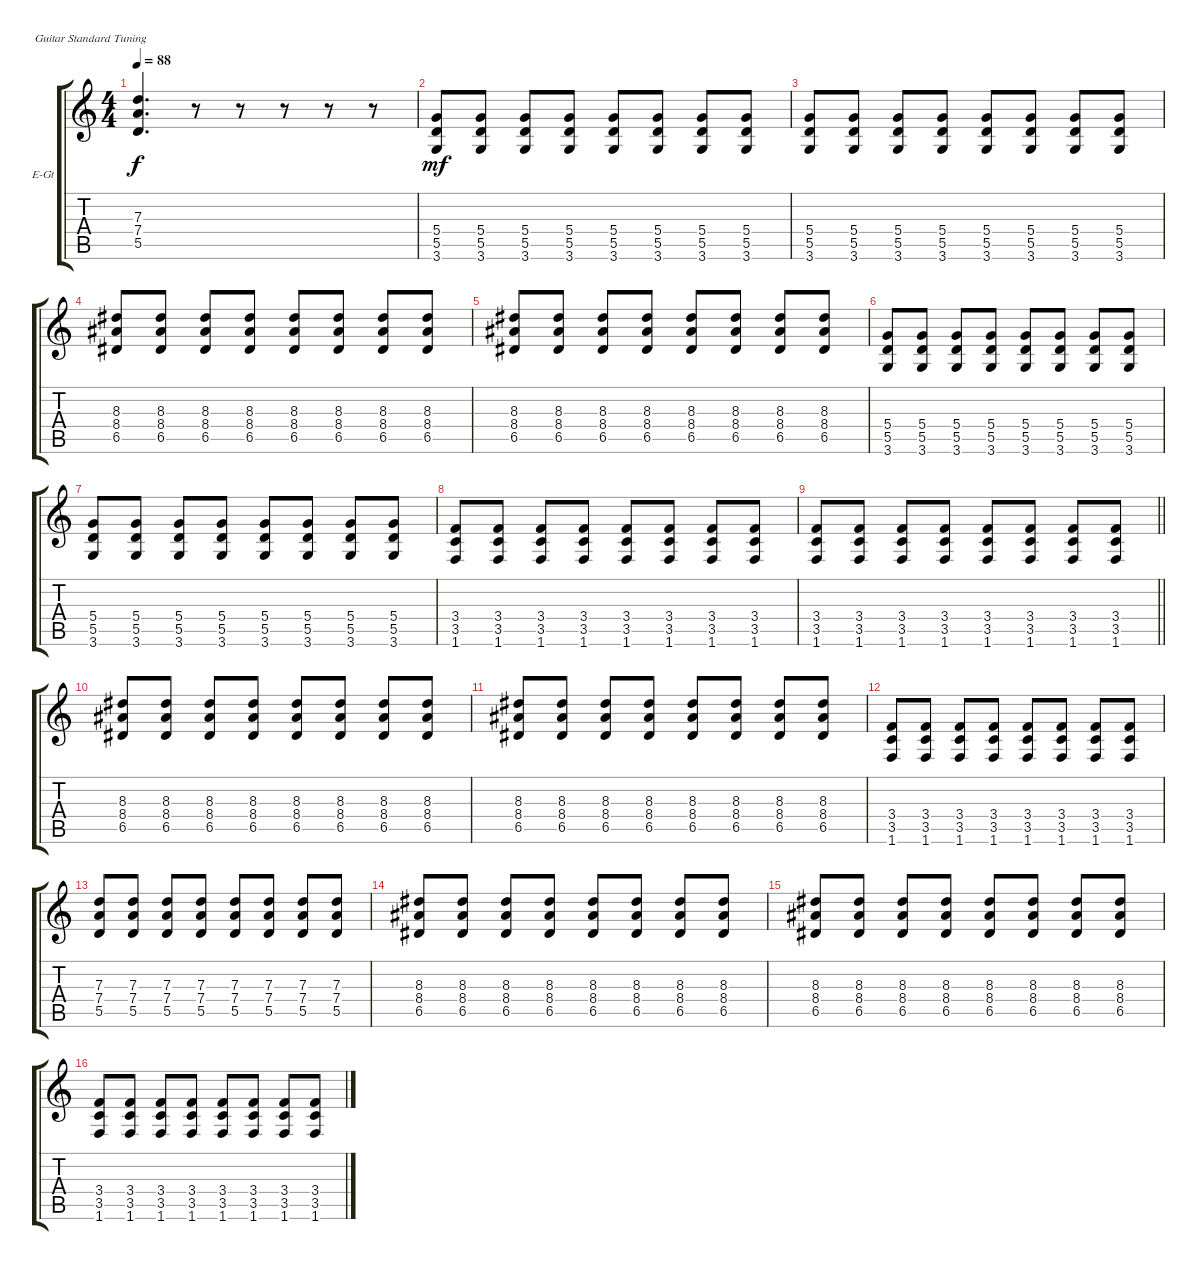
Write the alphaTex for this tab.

\bracketExtendMode groupsimilarinstruments
\firstSystemTrackNameOrientation horizontal
\otherSystemsTrackNameOrientation horizontal
\track ("Guitar II" "E-Gt") {instrument distortionguitar}
\staff {score tabs}
\tuning (E4 B3 G3 D3 A2 E2)
\ts (4 4)
\tempo 88
\clef g2
\scale
0.333333
\ks c
(7.3 7.4 5.5).4{d dy f} r.8 r.8 r.8 r.8 r.8 |
\scale
0.333333 (3.6 5.5 5.4).8{dy mf} (3.6 5.5 5.4).8 (3.6 5.5 5.4).8 (3.6 5.5 5.4).8 (3.6 5.5 5.4).8 (3.6 5.5 5.4).8 (3.6 5.5 5.4).8 (3.6 5.5 5.4).8 |
\scale
0.333333 (3.6 5.5 5.4).8 (3.6 5.5 5.4).8 (3.6 5.5 5.4).8 (3.6 5.5 5.4).8 (3.6 5.5 5.4).8 (3.6 5.5 5.4).8 (3.6 5.5 5.4).8 (3.6 5.5 5.4).8 |
\scale
0.333333 (8.3 8.4 6.5).8 (8.3 8.4 6.5).8 (8.3 8.4 6.5).8 (8.3 8.4 6.5).8 (8.3 8.4 6.5).8 (8.3 8.4 6.5).8 (8.3 8.4 6.5).8 (8.3 8.4 6.5).8 |
\scale
0.333333 (8.3 8.4 6.5).8 (8.3 8.4 6.5).8 (8.3 8.4 6.5).8 (8.3 8.4 6.5).8 (8.3 8.4 6.5).8 (8.3 8.4 6.5).8 (8.3 8.4 6.5).8 (8.3 8.4 6.5).8 |
\scale
0.333333 (3.6 5.5 5.4).8 (3.6 5.5 5.4).8 (3.6 5.5 5.4).8 (3.6 5.5 5.4).8 (3.6 5.5 5.4).8 (3.6 5.5 5.4).8 (3.6 5.5 5.4).8 (3.6 5.5 5.4).8 |
\scale
0.333333 (3.6 5.5 5.4).8 (3.6 5.5 5.4).8 (3.6 5.5 5.4).8 (3.6 5.5 5.4).8 (3.6 5.5 5.4).8 (3.6 5.5 5.4).8 (3.6 5.5 5.4).8 (3.6 5.5 5.4).8 |
\scale
0.333333 (1.6 3.5 3.4).8 (1.6 3.5 3.4).8 (1.6 3.5 3.4).8 (1.6 3.5 3.4).8 (1.6 3.5 3.4).8 (1.6 3.5 3.4).8 (1.6 3.5 3.4).8 (1.6 3.5 3.4).8 |
\scale
0.333333
\barLineRight lightlight
(1.6 3.5 3.4).8 (1.6 3.5 3.4).8 (1.6 3.5 3.4).8 (1.6 3.5 3.4).8 (1.6 3.5 3.4).8 (1.6 3.5 3.4).8 (1.6 3.5 3.4).8 (1.6 3.5 3.4).8 |
\scale
0.333333 (6.5 8.4 8.3).8 (6.5 8.4 8.3).8 (6.5 8.4 8.3).8 (6.5 8.4 8.3).8 (6.5 8.4 8.3).8 (6.5 8.4 8.3).8 (6.5 8.4 8.3).8 (6.5 8.4 8.3).8 |
\scale
0.333333 (6.5 8.4 8.3).8 (6.5 8.4 8.3).8 (6.5 8.4 8.3).8 (6.5 8.4 8.3).8 (6.5 8.4 8.3).8 (6.5 8.4 8.3).8 (6.5 8.4 8.3).8 (6.5 8.4 8.3).8 |
\scale
0.333333 (1.6 3.5 3.4).8 (1.6 3.5 3.4).8 (1.6 3.5 3.4).8 (1.6 3.5 3.4).8 (1.6 3.5 3.4).8 (1.6 3.5 3.4).8 (1.6 3.5 3.4).8 (1.6 3.5 3.4).8 |
\scale
0.333333 (5.5 7.4 7.3).8 (5.5 7.4 7.3).8 (5.5 7.4 7.3).8 (5.5 7.4 7.3).8 (5.5 7.4 7.3).8 (5.5 7.4 7.3).8 (5.5 7.4 7.3).8 (5.5 7.4 7.3).8 |
\scale
0.333333 (6.5 8.4 8.3).8 (6.5 8.4 8.3).8 (6.5 8.4 8.3).8 (6.5 8.4 8.3).8 (6.5 8.4 8.3).8 (6.5 8.4 8.3).8 (6.5 8.4 8.3).8 (6.5 8.4 8.3).8 |
\scale
0.333333 (6.5 8.4 8.3).8 (6.5 8.4 8.3).8 (6.5 8.4 8.3).8 (6.5 8.4 8.3).8 (6.5 8.4 8.3).8 (6.5 8.4 8.3).8 (6.5 8.4 8.3).8 (6.5 8.4 8.3).8 |
\scale
0.333333 (1.6 3.5 3.4).8 (1.6 3.5 3.4).8 (1.6 3.5 3.4).8 (1.6 3.5 3.4).8 (1.6 3.5 3.4).8 (1.6 3.5 3.4).8 (1.6 3.5 3.4).8 (1.6 3.5 3.4).8
